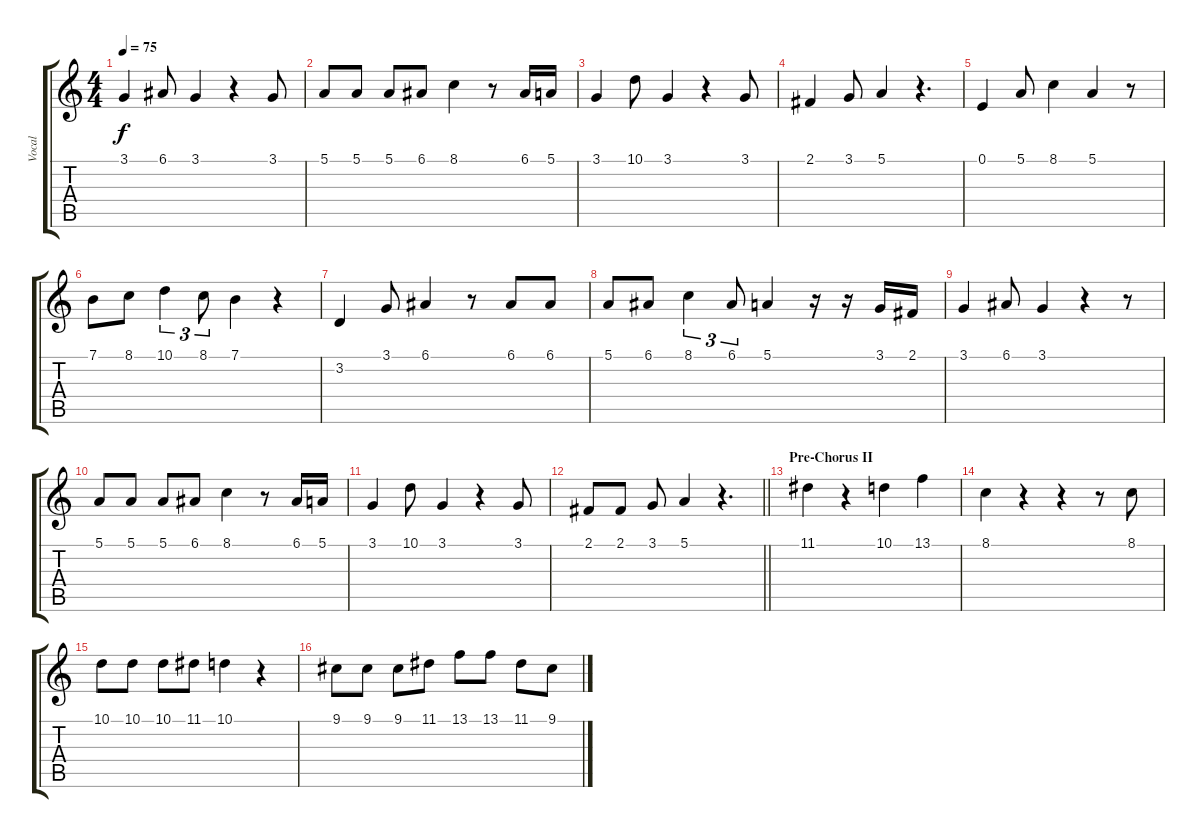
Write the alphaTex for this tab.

\track ("Vocal" "Vocal") {instrument tenorsax}
\staff {score tabs}
\tuning (E4 B3 G3 D3 A2 E2) {hide}
\ts (4 4)
\tempo 75
\clef g2
\ks c
3.1.4{dy f} 6.1.8 3.1.4 r.4 3.1.8 |
5.1.8 5.1.8 5.1.8 6.1.8 8.1.4 r.8 6.1.16 5.1.16 |
3.1.4 10.1.8 3.1.4 r.4 3.1.8 |
2.1.4 3.1.8 5.1.4 r.4{d} |
0.1.4 5.1.8 8.1.4 5.1.4 r.8 |
7.1.8 8.1.8 10.1.4{tu (3 2)} 8.1.8{tu (3 2)} 7.1.4 r.4 |
3.2.4 3.1.8 6.1.4 r.8 6.1.8 6.1.8 |
5.1.8 6.1.8 8.1.4{tu (3 2)} 6.1.8{tu (3 2)} 5.1.4 r.16 r.16 3.1.16 2.1.16 |
3.1.4 6.1.8 3.1.4 r.4 r.8 |
5.1.8 5.1.8 5.1.8 6.1.8 8.1.4 r.8 6.1.16 5.1.16 |
3.1.4 10.1.8 3.1.4 r.4 3.1.8 |
\barLineRight lightlight
2.1.8 2.1.8 3.1.8 5.1.4 r.4{d} |
\section ("" "Pre-Chorus II")
11.1.4 r.4 10.1.4 13.1.4 |
8.1.4 r.4 r.4 r.8 8.1.8 |
10.1.8 10.1.8 10.1.8 11.1.8 10.1.4 r.4 |
9.1.8 9.1.8 9.1.8 11.1.8 13.1.8 13.1.8 11.1.8 9.1.8
